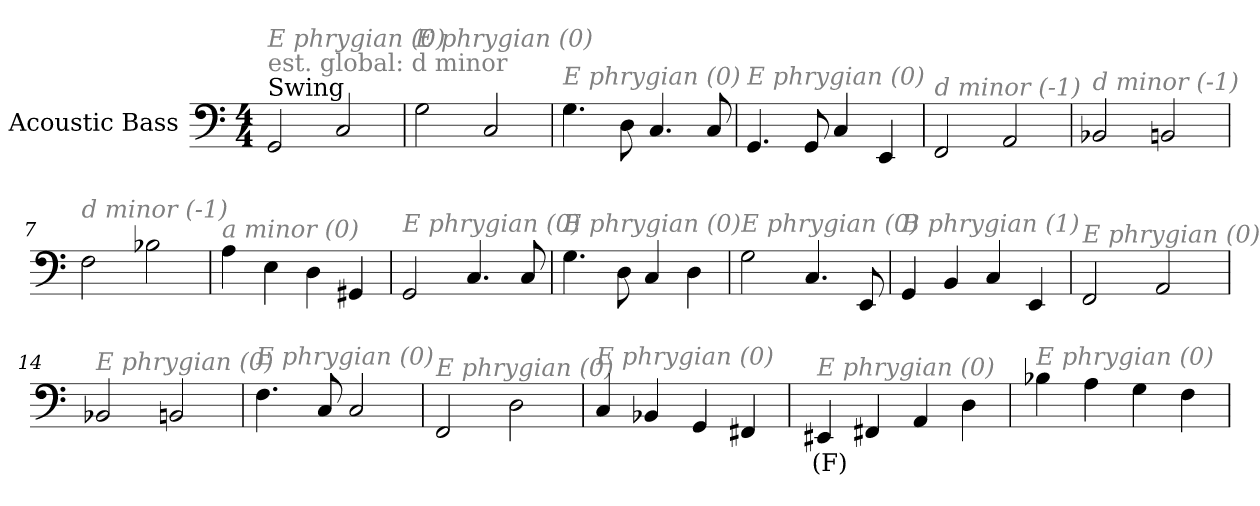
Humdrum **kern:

**kern	**text
*part1	*part1
*staff1	*staff1
*I"Acoustic Bass	*
*clefF4	*
*ITrd7c12	*
*k[]	*
*C:	*
*M4/4	*
*MM160	*
=1	=1
!LO:TX:a:t=Swing	!
!LO:TX:a:color=#808080:t=est. global&colon; d minor	!
!LO:TX:i:color=#808080:t=E phrygian (0)	!
2GGG	.
2CC	.
=2	=2
!LO:TX:i:color=#808080:t=E phrygian (0)	!
2GG	.
2CC	.
=3	=3
!LO:TX:i:color=#808080:t=E phrygian (0)	!
4.GG	.
8DD	.
4.CC	.
8CC	.
=4	=4
!LO:TX:i:color=#808080:t=E phrygian (0)	!
4.GGG	.
8GGG	.
4CC	.
4EEE	.
=5	=5
!LO:TX:i:color=#808080:t=d minor (-1)	!
2FFF	.
2AAA	.
=6	=6
!LO:TX:i:color=#808080:t=d minor (-1)	!
2BBB-X	.
2BBBn	.
=7	=7
!LO:TX:i:color=#808080:t=d minor (-1)	!
2FF	.
2BB-X	.
=8	=8
!LO:TX:i:color=#808080:t=a minor (0)	!
4AA	.
4EE	.
4DD	.
4GGG#X	.
=9	=9
!LO:TX:i:color=#808080:t=E phrygian (0)	!
2GGG	.
4.CC	.
8CC	.
=10	=10
!LO:TX:i:color=#808080:t=E phrygian (0)	!
4.GG	.
8DD	.
4CC	.
4DD	.
=11	=11
!LO:TX:i:color=#808080:t=E phrygian (0)	!
2GG	.
4.CC	.
8EEE	.
=12	=12
!LO:TX:i:color=#808080:t=B phrygian (1)	!
4GGG	.
4BBB	.
4CC	.
4EEE	.
=13	=13
!LO:TX:i:color=#808080:t=E phrygian (0)	!
2FFF	.
2AAA	.
=14	=14
!LO:TX:i:color=#808080:t=E phrygian (0)	!
2BBB-X	.
2BBBn	.
=15	=15
!LO:TX:i:color=#808080:t=E phrygian (0)	!
4.FF	.
8CC	.
2CC	.
=16	=16
!LO:TX:i:color=#808080:t=E phrygian (0)	!
2FFF	.
2DD	.
=17	=17
!LO:TX:i:color=#808080:t=E phrygian (0)	!
4CC	.
4BBB-X	.
4GGG	.
4FFF#X	.
=18	=18
!LO:TX:i:color=#808080:t=E phrygian (0)	!
4EEE#Xi	(F)
4FFF#X	.
4AAA	.
4DD	.
=19	=19
!LO:TX:i:color=#808080:t=E phrygian (0)	!
4BB-X	.
4AA	.
4GG	.
4FF	.
=	=
*-	*-
